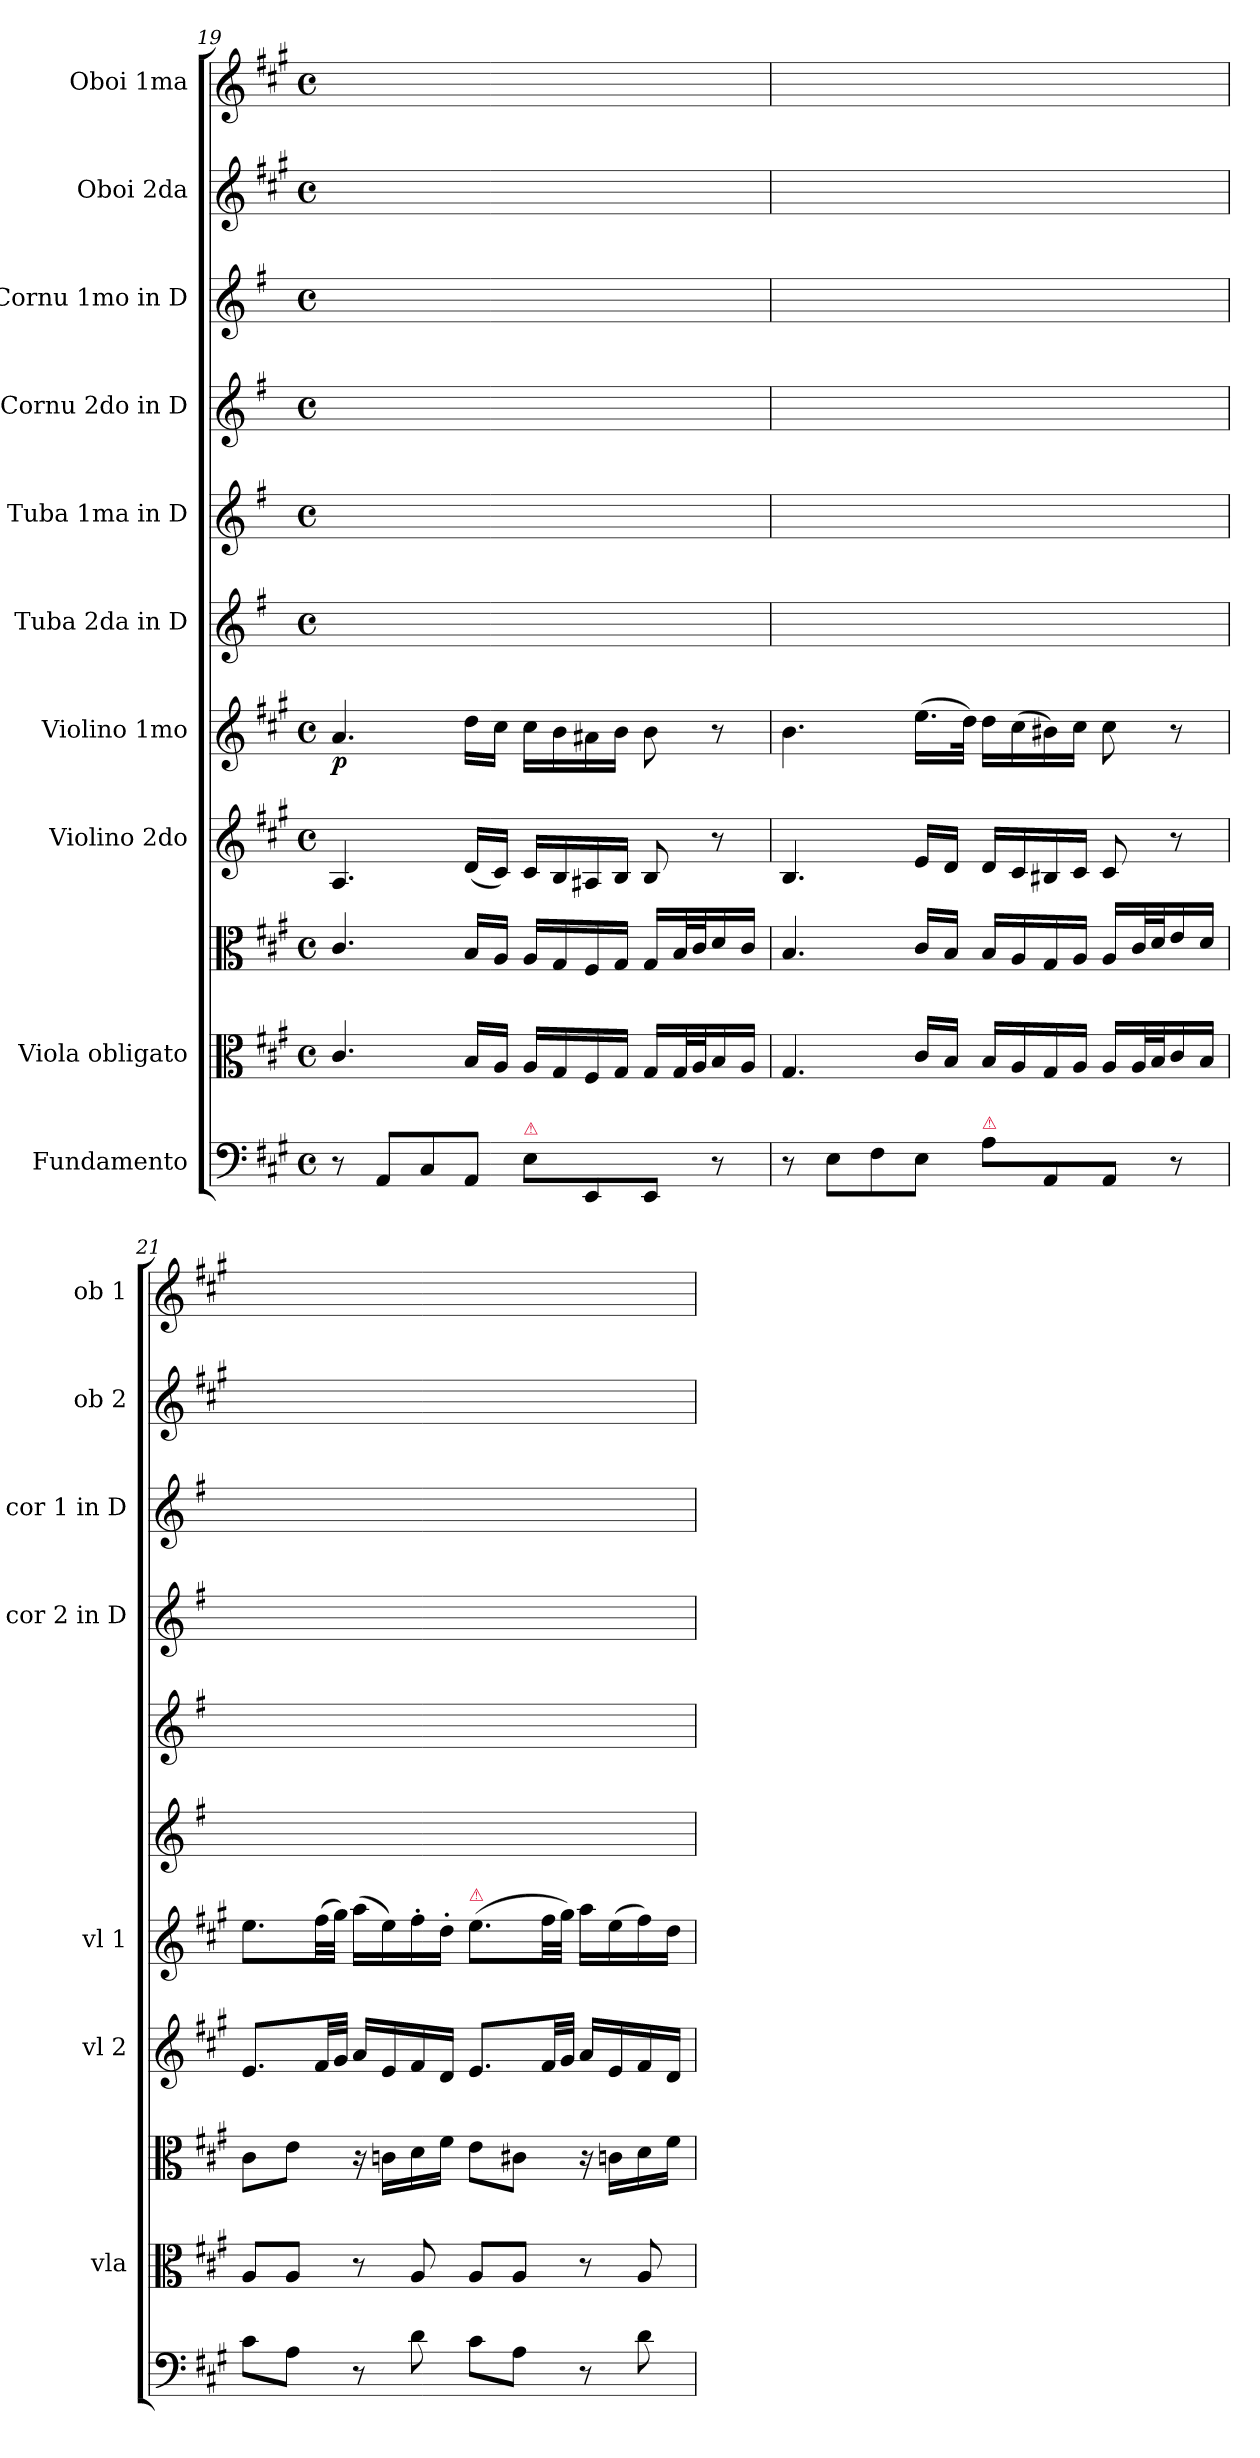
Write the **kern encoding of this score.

**kern	**kern	**kern	**kern	**kern	**dynam	**kern	**kern	**kern	**kern	**kern	**kern
*part11	*part10	*part9	*part8	*part7	*part7	*part6	*part5	*part4	*part3	*part2	*part1
*staff11	*staff10	*staff9	*staff8	*staff7	*staff7	*staff6	*staff5	*staff4	*staff3	*staff2	*staff1
*I"Fundamento	*I"Viola obligato	*	*I"Violino 2do	*I"Violino 1mo	*	*I"Tuba 2da in D	*I"Tuba 1ma in D	*I"Cornu 2do in D	*I"Cornu 1mo in D	*I"Oboi 2da	*I"Oboi 1ma
*	*I'vla	*	*I'vl 2	*I'vl 1	*	*	*	*I'cor 2 in D	*I'cor 1 in D	*I'ob 2	*I'ob 1
*clefF4	*clefC3	*clefC3	*clefG2	*clefG2	*	*clefG2	*clefG2	*clefG2	*clefG2	*clefG2	*clefG2
*	*	*	*	*	*	*ITrd-1c-2	*ITrd-1c-2	*ITrd6c10	*ITrd6c10	*	*
*k[f#c#g#]	*k[f#c#g#]	*k[f#c#g#]	*k[f#c#g#]	*k[f#c#g#]	*	*k[f#c#g#]	*k[f#c#g#]	*k[f#c#g#]	*k[f#c#g#]	*k[f#c#g#]	*k[f#c#g#]
*M4/4	*M4/4	*M4/4	*M4/4	*M4/4	*	*M4/4	*M4/4	*M4/4	*M4/4	*M4/4	*M4/4
*met(c)	*met(c)	*met(c)	*met(c)	*met(c)	*	*met(c)	*met(c)	*met(c)	*met(c)	*met(c)	*met(c)
=19	=19	=19	=19	=19	=19	=19	=19	=19	=19	=19	=19
8r	4.c#/	4.c#/	4.A/	4.a/	p	1ryy	1ryy	1ryy	1ryy	1ryy	1ryy
8AA/L	.	.	.	.	.	.	.	.	.	.	.
8C#/	.	.	.	.	.	.	.	.	.	.	.
8AA/J	16B/LL	16B/LL	(16d/LL	16dd\LL	.	.	.	.	.	.	.
.	16A/JJ	16A/JJ	16c#/JJ)	16cc#\JJ	.	.	.	.	.	.	.
!LO:TX:a:color=crimson:t=⚠	!	!	!	!	!	!	!	!	!	!	!
8E\L	16A/LL	16A/LL	16c#/LL	16cc#\LL	.	.	.	.	.	.	.
.	16G#/	16G#/	16B/	16b\	.	.	.	.	.	.	.
8EE/	16F#/	16F#/	16A#X/	16a#X\	.	.	.	.	.	.	.
.	16G#/JJ	16G#/JJ	16B/JJ	16b\JJ	.	.	.	.	.	.	.
8EE/J	16G#/LL	16G#/LL	8B/	8b\	.	.	.	.	.	.	.
.	32G#/L	32B/L	.	.	.	.	.	.	.	.	.
.	32A/J	32c#/J	.	.	.	.	.	.	.	.	.
8r	16B/	16d/	8r	8r	.	.	.	.	.	.	.
.	16A/JJ	16c#/JJ	.	.	.	.	.	.	.	.	.
=20	=20	=20	=20	=20	=20	=20	=20	=20	=20	=20	=20
8r	4.G#/	4.B/	4.B/	4.b\	.	1ryy	1ryy	1ryy	1ryy	1ryy	1ryy
8E\L	.	.	.	.	.	.	.	.	.	.	.
8F#\	.	.	.	.	.	.	.	.	.	.	.
8E\J	16c#/LL	16c#/LL	16e/LL	(16.ee\LL	.	.	.	.	.	.	.
.	16B/JJ	16B/JJ	16d/JJ	.	.	.	.	.	.	.	.
.	.	.	.	32dd\JJk)	.	.	.	.	.	.	.
!LO:TX:a:color=crimson:t=⚠	!	!	!	!	!	!	!	!	!	!	!
8A\L	16B/LL	16B/LL	16d/LL	16dd\LL	.	.	.	.	.	.	.
.	16A/	16A/	16c#/	(16cc#\	.	.	.	.	.	.	.
8AA/	16G#/	16G#/	16B#X/	16b#X\)	.	.	.	.	.	.	.
.	16A/JJ	16A/JJ	16c#/JJ	16cc#\JJ	.	.	.	.	.	.	.
8AA/J	16A/LL	16A/LL	8c#/	8cc#\	.	.	.	.	.	.	.
.	32A/L	32c#/L	.	.	.	.	.	.	.	.	.
.	32B/J	32d/J	.	.	.	.	.	.	.	.	.
8r	16c#/	16e/	8r	8r	.	.	.	.	.	.	.
.	16B/JJ	16d/JJ	.	.	.	.	.	.	.	.	.
=21	=21	=21	=21	=21	=21	=21	=21	=21	=21	=21	=21
8c#\L	8A/L	8c#\L	8.e/L	8.ee\L	.	1ryy	1ryy	1ryy	1ryy	1ryy	1ryy
8A\J	8A/J	8e\J	.	.	.	.	.	.	.	.	.
.	.	.	32f#/LL	(32ff#\LL	.	.	.	.	.	.	.
.	.	.	32g#/JJJ	32gg#\JJJ)	.	.	.	.	.	.	.
8r	8r	16r	16a/LL	(16aa\LL	.	.	.	.	.	.	.
.	.	16cn\LL	16e/	16ee\)	.	.	.	.	.	.	.
8d\	8A/	16d\	16f#/	16ff#'\	.	.	.	.	.	.	.
.	.	16f#\JJ	16d/JJ	16dd'\JJ	.	.	.	.	.	.	.
!	!	!	!	!LO:TX:a:color=crimson:t=⚠	!	!	!	!	!	!	!
8c#\L	8A/L	8e\L	8.e/L	(8.ee\L	.	.	.	.	.	.	.
8A\J	8A/J	8c#X\J	.	.	.	.	.	.	.	.	.
.	.	.	32f#/LL	32ff#\LL	.	.	.	.	.	.	.
.	.	.	32g#/JJJ	32gg#\JJJ)	.	.	.	.	.	.	.
8r	8r	16r	16a/LL	16aa\LL	.	.	.	.	.	.	.
.	.	16cn\LL	16e/	(16ee\	.	.	.	.	.	.	.
8d\	8A/	16d\	16f#/	16ff#\)	.	.	.	.	.	.	.
.	.	16f#\JJ	16d/JJ	16dd\JJ	.	.	.	.	.	.	.
=	=	=	=	=	=	=	=	=	=	=	=
*-	*-	*-	*-	*-	*-	*-	*-	*-	*-	*-	*-
